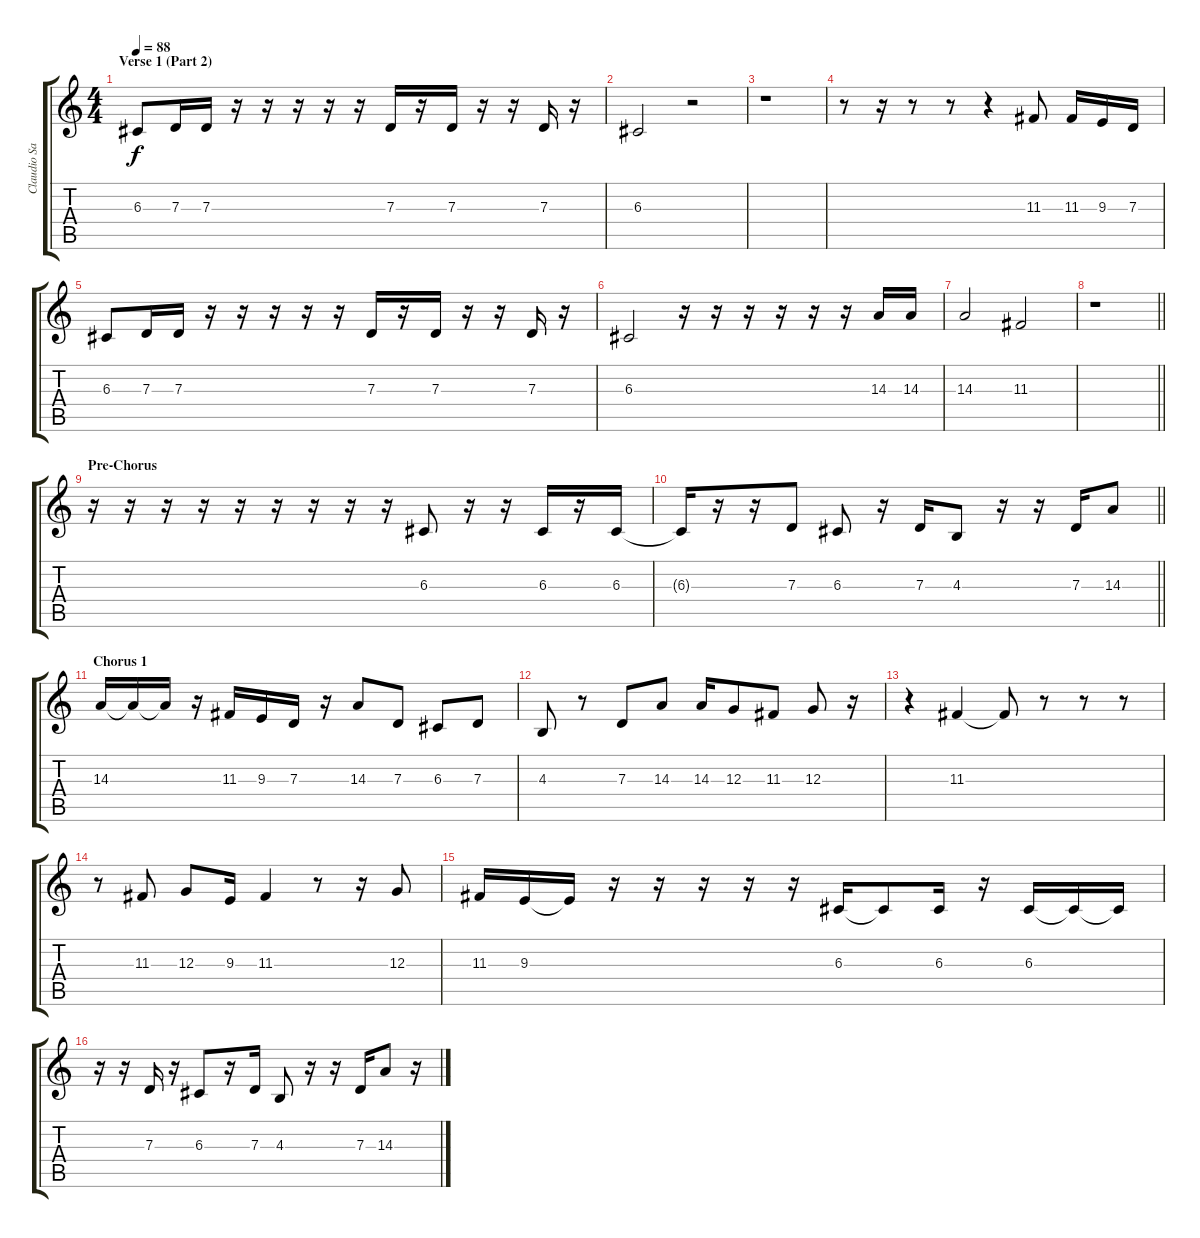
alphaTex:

\track ("Claudio Sanchez (Vocals)" "Claudio Sa") {instrument oboe}
\staff {score tabs}
\tuning (E4 B3 G3 D3 A2 E2) {hide}
\ts (4 4)
\section ("" "Verse 1 (Part 2)")
\tempo 88
\clef g2
\ks c
6.3.8{dy f} 7.3.16 7.3.16 r.16 r.16 r.16 r.16 r.16 7.3.16 r.16 7.3.16 r.16 r.16 7.3.16 r.16 |
6.3.2 r.2 |
r.1 |
r.8 r.16 r.8 r.8 r.4 11.3.8 11.3.16 9.3.16 7.3.16 |
6.3.8 7.3.16 7.3.16 r.16 r.16 r.16 r.16 r.16 7.3.16 r.16 7.3.16 r.16 r.16 7.3.16 r.16 |
6.3.2 r.16 r.16 r.16 r.16 r.16 r.16 14.3.16 14.3.16 |
14.3.2 11.3.2 |
\barLineRight lightlight
r.1 |
\section ("" "Pre-Chorus")
r.16 r.16 r.16 r.16 r.16 r.16 r.16 r.16 r.16 6.3.8 r.16 r.16 6.3.16 r.16 6.3.16 |
\barLineRight lightlight
6.3{t}.16 r.16 r.16 7.3.8 6.3.8 r.16 7.3.16 4.3.8 r.16 r.16 7.3.16 14.3.8 |
\section ("" "Chorus 1")
14.3.16 14.3{t}.16 14.3{t}.16 r.16 11.3.16 9.3.16 7.3.16 r.16 14.3.8 7.3.8 6.3.8 7.3.8 |
4.3.8 r.8 7.3.8 14.3.8 14.3.16 12.3.8 11.3.8 12.3.8 r.16 |
r.4 11.3.4 11.3{t}.8 r.8 r.8 r.8 |
r.8 11.3.8 12.3.8 9.3.16 11.3.4 r.8 r.16 12.3.8 |
11.3.16 9.3.16 9.3{t}.16 r.16 r.16 r.16 r.16 r.16 6.3.16 6.3{t}.8 6.3.16 r.16 6.3.16 6.3{t}.16 6.3{t}.16 |
r.16 r.16 7.3.16 r.16 6.3.8 r.16 7.3.16 4.3.8 r.16 r.16 7.3.16 14.3.8 r.16
